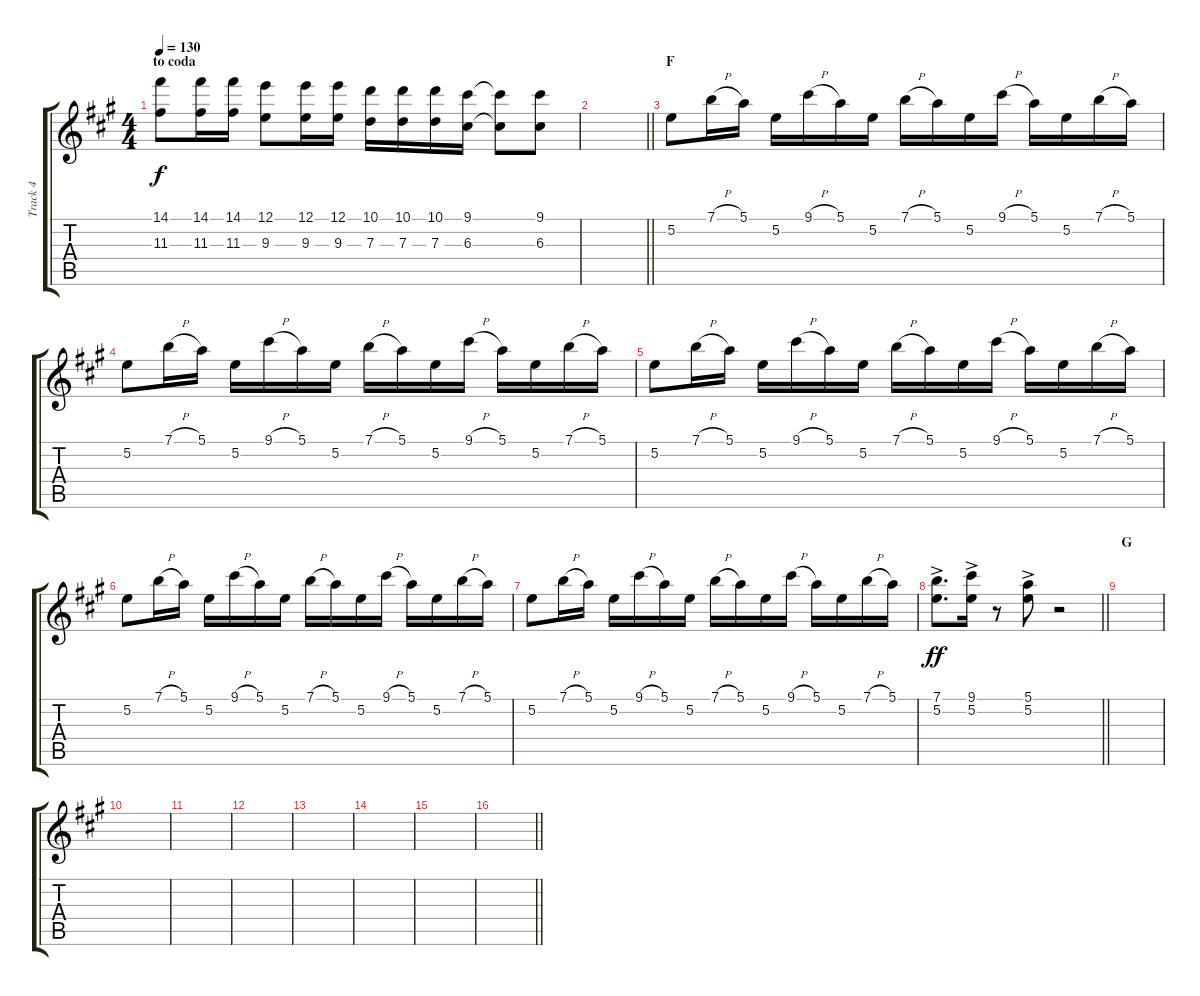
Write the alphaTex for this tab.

\track ("Track 4" "Track 4") {instrument acousticguitarsteel}
\staff {score tabs}
\tuning (E4 B3 G3 D3 A2 E2) {hide}
\ts (4 4)
\section ("" "to coda")
\tempo 130
\clef g2
\ks a
(14.1 11.3).8{dy f} (14.1 11.3).16 (14.1 11.3).16 (12.1 9.3).8 (12.1 9.3).16 (12.1 9.3).16 (10.1 7.3).16 (10.1 7.3).16 (10.1 7.3).16 (9.1 6.3).16 (9.1{t} 6.3{t}).8 (9.1 6.3).8 |
\barLineRight lightlight
|
\section ("" "F")
5.2.8 7.1{h}.16 5.1.16 5.2.16 9.1{h}.16 5.1.16 5.2.16 7.1{h}.16 5.1.16 5.2.16 9.1{h}.16 5.1.16 5.2.16 7.1{h}.16 5.1.16 |
5.2.8 7.1{h}.16 5.1.16 5.2.16 9.1{h}.16 5.1.16 5.2.16 7.1{h}.16 5.1.16 5.2.16 9.1{h}.16 5.1.16 5.2.16 7.1{h}.16 5.1.16 |
5.2.8 7.1{h}.16 5.1.16 5.2.16 9.1{h}.16 5.1.16 5.2.16 7.1{h}.16 5.1.16 5.2.16 9.1{h}.16 5.1.16 5.2.16 7.1{h}.16 5.1.16 |
5.2.8 7.1{h}.16 5.1.16 5.2.16 9.1{h}.16 5.1.16 5.2.16 7.1{h}.16 5.1.16 5.2.16 9.1{h}.16 5.1.16 5.2.16 7.1{h}.16 5.1.16 |
5.2.8 7.1{h}.16 5.1.16 5.2.16 9.1{h}.16 5.1.16 5.2.16 7.1{h}.16 5.1.16 5.2.16 9.1{h}.16 5.1.16 5.2.16 7.1{h}.16 5.1.16 |
\barLineRight lightlight
(7.1{ac} 5.2).8{d dy ff} (9.1{ac} 5.2).16 r.8 (5.1{ac} 5.2).8 r.2 |
\section ("" "G")
|
|
|
|
|
|
|
\barLineRight lightlight
